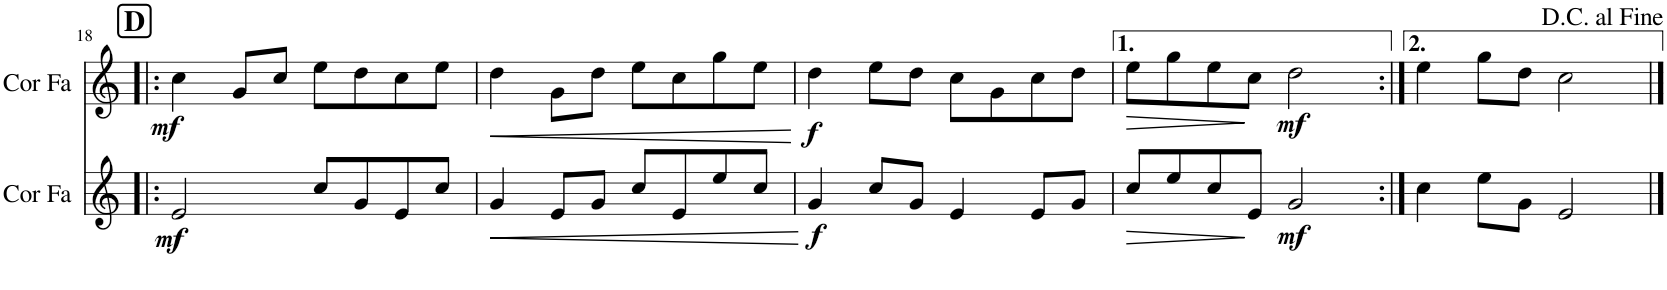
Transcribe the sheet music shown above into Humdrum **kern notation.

**kern	**dynam	**kern	**dynam
*part2	*part2	*part1	*part1
*staff2	*staff2	*staff1	*staff1
*I"Cor en Fa	*	*I"Cor en Fa	*
*I'Cor Fa	*	*I'Cor Fa	*
!!LO:PB:g=z
*clefG2	*	*clefG2	*
*Trd4c7	*	*Trd4c7	*
*k[]	*	*k[]	*
*M4/4	*	*M4/4	*
!!LO:REH:place=s1:a:B:cj:fs=14:t=D
=18!|:	=18!|:	=18!|:	=18!|:
!	!LO:DY:b	!	!LO:DY:b
2e/	mf	4cc\	mf
.	.	8g/L	.
.	.	8cc/J	.
8cc/L	.	8ee\L	.
8g/	.	8dd\	.
8e/	.	8cc\	.
8cc/J	.	8ee\J	.
=19	=19	=19	=19
!	!LO:HP:b	!	!LO:HP:b
4g/	<	4dd\	<
8e/L	.	8g\L	.
8g/J	.	8dd\J	.
8cc/L	.	8ee\L	.
8e/	.	8cc\	.
8ee/	.	8gg\	.
8cc/J	.	8ee\J	.
.	[	.	[
=20	=20	=20	=20
!	!LO:DY:b	!	!LO:DY:b
4g/	f	4dd\	f
8cc/L	.	8ee\L	.
8g/J	.	8dd\J	.
4e/	.	8cc\L	.
.	.	8g\	.
8e/L	.	8cc\	.
8g/J	.	8dd\J	.
=21	=21	=21	=21
!	!LO:HP:b	!	!LO:HP:b
8cc/L	>	8ee\L	>
8ee/	.	8gg\	.
8cc/	.	8ee\	.
8e/J	.	8cc\J	.
!	!LO:DY:b	!	!LO:DY:b
2g/	mf	2dd\	mf
.	]	.	]
=22:|!	=22:|!	=22:|!	=22:|!
4cc\	.	4ee\	.
8ee\L	.	8gg\L	.
8g\J	.	8dd\J	.
2e/	.	2cc\	.
==	==	==	==
*-	*-	*-	*-
